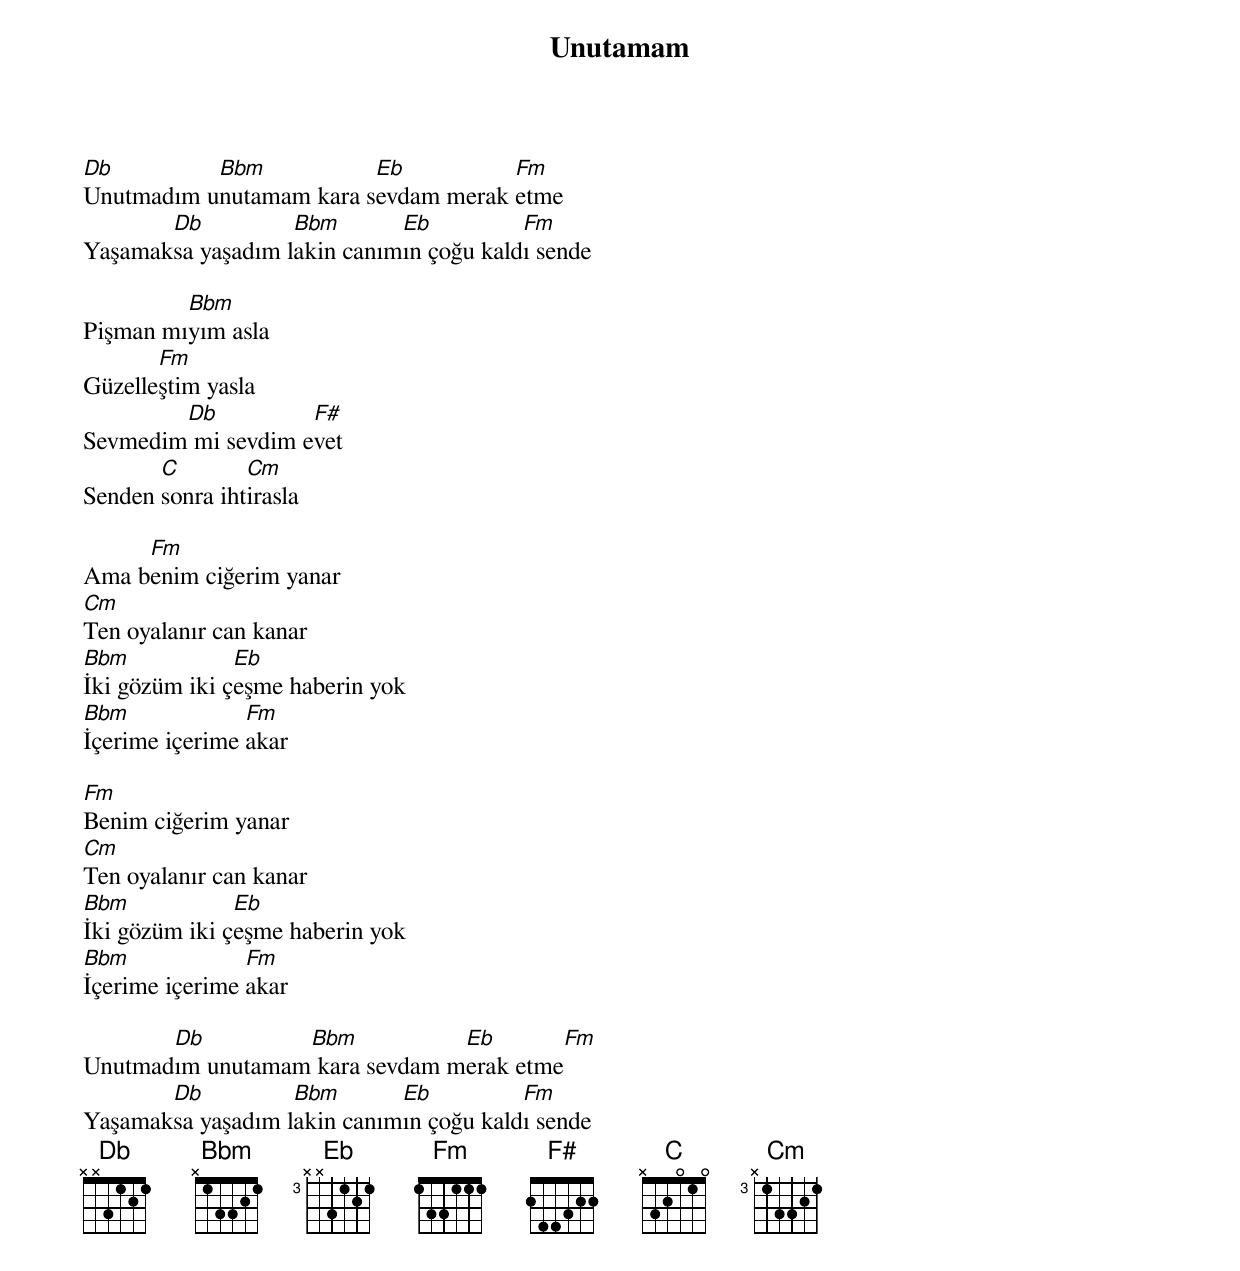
{title: Unutamam}
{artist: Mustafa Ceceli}

Db         Bbm           Eb          Fm
Unutmadım unutamam kara sevdam merak etme
       Db          Bbm       Eb          Fm
Yaşamaksa yaşadım lakin canımın çoğu kaldı sende

         Bbm
Pişman mıyım asla
       Fm
Güzelleştim yasla
        Db          F#
Sevmedim mi sevdim evet
       C        Cm
Senden sonra ihtirasla

     Fm
Ama benim ciğerim yanar
Cm
Ten oyalanır can kanar
Bbm            Eb
İki gözüm iki çeşme haberin yok
Bbm             Fm
İçerime içerime akar

Fm
Benim ciğerim yanar
Cm
Ten oyalanır can kanar
Bbm            Eb
İki gözüm iki çeşme haberin yok
Bbm             Fm
İçerime içerime akar

       Db         Bbm           Eb          Fm
Unutmadım unutamam kara sevdam merak etme
       Db          Bbm       Eb          Fm
Yaşamaksa yaşadım lakin canımın çoğu kaldı sende
